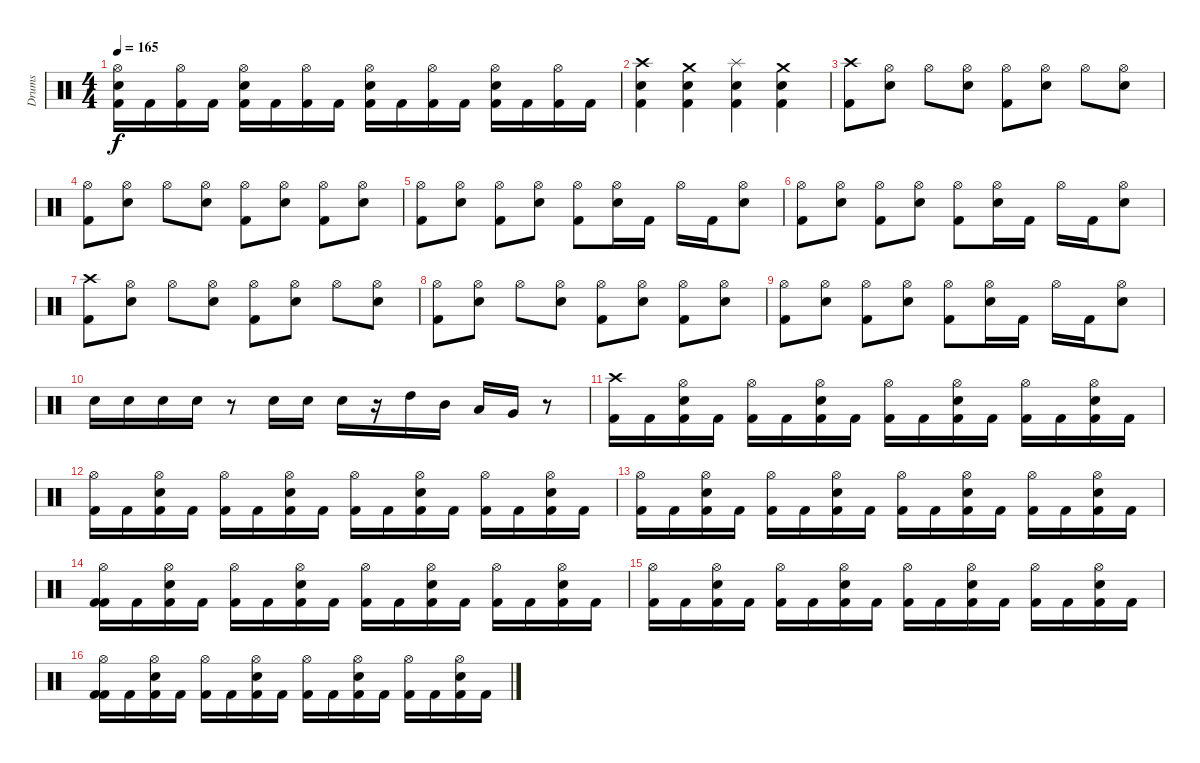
\track ("Drums" "Drums") {instrument percussion}
\staff {score}
\articulation defaults
\ts (4 4)
\tempo 165
\clef neutral
\ks c
("Hi-Hat (open)" "Electric Snare (hit)" "Kick (hit) 2").16{dy f} "Kick (hit) 2".16 ("Hi-Hat (open)" "Kick (hit) 2").16 "Kick (hit) 2".16 ("Hi-Hat (open)" "Electric Snare (hit)" "Kick (hit) 2").16 "Kick (hit) 2".16 ("Hi-Hat (open)" "Kick (hit) 2").16 "Kick (hit) 2".16 ("Hi-Hat (open)" "Electric Snare (hit)" "Kick (hit) 2").16 "Kick (hit) 2".16 ("Hi-Hat (open)" "Kick (hit) 2").16 "Kick (hit) 2".16 ("Hi-Hat (open)" "Electric Snare (hit)" "Kick (hit) 2").16 "Kick (hit) 2".16 ("Hi-Hat (open)" "Kick (hit) 2").16 "Kick (hit) 2".16 |
("Crash high (hit)" "Electric Snare (hit)" "Kick (hit) 2").4 ("Electric Snare (hit)" "Kick (hit) 2" "Crash medium (hit)").4 ("Kick (hit) 2" "Electric Snare (hit)" "Splash (hit)").4 ("Electric Snare (hit)" "Kick (hit) 2" "Crash medium (hit)").4 |
("Crash high (hit)" "Kick (hit) 2").8 ("Hi-Hat (open)" "Electric Snare (hit)").8 "Hi-Hat (open)".8 ("Hi-Hat (open)" "Electric Snare (hit)").8 ("Hi-Hat (open)" "Kick (hit) 2").8 ("Hi-Hat (open)" "Electric Snare (hit)").8 "Hi-Hat (open)".8 ("Hi-Hat (open)" "Electric Snare (hit)").8 |
("Hi-Hat (open)" "Kick (hit) 2").8 ("Hi-Hat (open)" "Electric Snare (hit)").8 "Hi-Hat (open)".8 ("Hi-Hat (open)" "Electric Snare (hit)").8 ("Hi-Hat (open)" "Kick (hit) 2").8 ("Hi-Hat (open)" "Electric Snare (hit)").8 ("Kick (hit) 2" "Hi-Hat (open)").8 ("Electric Snare (hit)" "Hi-Hat (open)").8 |
("Hi-Hat (open)" "Kick (hit) 2").8 ("Hi-Hat (open)" "Electric Snare (hit)").8 ("Hi-Hat (open)" "Kick (hit) 2").8 ("Hi-Hat (open)" "Electric Snare (hit)").8 ("Hi-Hat (open)" "Kick (hit) 2").8 ("Hi-Hat (open)" "Electric Snare (hit)").16 "Kick (hit) 2".16 "Hi-Hat (open)".16 "Kick (hit) 2".16 ("Hi-Hat (open)" "Electric Snare (hit)").8 |
("Hi-Hat (open)" "Kick (hit) 2").8 ("Hi-Hat (open)" "Electric Snare (hit)").8 ("Hi-Hat (open)" "Kick (hit) 2").8 ("Hi-Hat (open)" "Electric Snare (hit)").8 ("Hi-Hat (open)" "Kick (hit) 2").8 ("Hi-Hat (open)" "Electric Snare (hit)").16 "Kick (hit) 2".16 "Hi-Hat (open)".16 "Kick (hit) 2".16 ("Hi-Hat (open)" "Electric Snare (hit)").8 |
("Crash high (hit)" "Kick (hit) 2").8 ("Hi-Hat (open)" "Electric Snare (hit)").8 "Hi-Hat (open)".8 ("Hi-Hat (open)" "Electric Snare (hit)").8 ("Hi-Hat (open)" "Kick (hit) 2").8 ("Hi-Hat (open)" "Electric Snare (hit)").8 "Hi-Hat (open)".8 ("Hi-Hat (open)" "Electric Snare (hit)").8 |
("Hi-Hat (open)" "Kick (hit) 2").8 ("Hi-Hat (open)" "Electric Snare (hit)").8 "Hi-Hat (open)".8 ("Hi-Hat (open)" "Electric Snare (hit)").8 ("Hi-Hat (open)" "Kick (hit) 2").8 ("Hi-Hat (open)" "Electric Snare (hit)").8 ("Kick (hit) 2" "Hi-Hat (open)").8 ("Electric Snare (hit)" "Hi-Hat (open)").8 |
("Hi-Hat (open)" "Kick (hit) 2").8 ("Hi-Hat (open)" "Electric Snare (hit)").8 ("Hi-Hat (open)" "Kick (hit) 2").8 ("Hi-Hat (open)" "Electric Snare (hit)").8 ("Hi-Hat (open)" "Kick (hit) 2").8 ("Hi-Hat (open)" "Electric Snare (hit)").16 "Kick (hit) 2".16 "Hi-Hat (open)".16 "Kick (hit) 2".16 ("Hi-Hat (open)" "Electric Snare (hit)").8 |
"Electric Snare (hit)".16 "Electric Snare (hit)".16 "Electric Snare (hit)".16 "Electric Snare (hit)".16 r.8 "Electric Snare (hit)".16 "Electric Snare (hit)".16 "Electric Snare (hit)".16 r.16 "High Tom (hit)".16 "Mid Tom (hit)".16 "Low Tom (hit)".16 "Very Low Tom (hit)".16 r.8 |
("Crash high (hit)" "Kick (hit) 2").16 "Kick (hit) 2".16 ("Hi-Hat (open)" "Electric Snare (hit)" "Kick (hit) 2").16 "Kick (hit) 2".16 ("Hi-Hat (open)" "Kick (hit) 2").16 "Kick (hit) 2".16 ("Hi-Hat (open)" "Electric Snare (hit)" "Kick (hit) 2").16 "Kick (hit) 2".16 ("Hi-Hat (open)" "Kick (hit) 2").16 "Kick (hit) 2".16 ("Hi-Hat (open)" "Electric Snare (hit)" "Kick (hit) 2").16 "Kick (hit) 2".16 ("Hi-Hat (open)" "Kick (hit) 2").16 "Kick (hit) 2".16 ("Hi-Hat (open)" "Electric Snare (hit)" "Kick (hit) 2").16 "Kick (hit) 2".16 |
("Hi-Hat (open)" "Kick (hit) 2").16 "Kick (hit) 2".16 ("Hi-Hat (open)" "Electric Snare (hit)" "Kick (hit) 2").16 "Kick (hit) 2".16 ("Hi-Hat (open)" "Kick (hit) 2").16 "Kick (hit) 2".16 ("Hi-Hat (open)" "Electric Snare (hit)" "Kick (hit) 2").16 "Kick (hit) 2".16 ("Hi-Hat (open)" "Kick (hit) 2").16 "Kick (hit) 2".16 ("Hi-Hat (open)" "Electric Snare (hit)" "Kick (hit) 2").16 "Kick (hit) 2".16 ("Hi-Hat (open)" "Kick (hit) 2").16 "Kick (hit) 2".16 ("Hi-Hat (open)" "Electric Snare (hit)" "Kick (hit) 2").16 "Kick (hit) 2".16 |
("Hi-Hat (open)" "Kick (hit) 2").16 "Kick (hit) 2".16 ("Hi-Hat (open)" "Electric Snare (hit)" "Kick (hit) 2").16 "Kick (hit) 2".16 ("Hi-Hat (open)" "Kick (hit) 2").16 "Kick (hit) 2".16 ("Hi-Hat (open)" "Electric Snare (hit)" "Kick (hit) 2").16 "Kick (hit) 2".16 ("Hi-Hat (open)" "Kick (hit) 2").16 "Kick (hit) 2".16 ("Hi-Hat (open)" "Electric Snare (hit)" "Kick (hit) 2").16 "Kick (hit) 2".16 ("Hi-Hat (open)" "Kick (hit) 2").16 "Kick (hit) 2".16 ("Hi-Hat (open)" "Electric Snare (hit)" "Kick (hit) 2").16 "Kick (hit) 2".16 |
("Kick (hit) 2" "Hi-Hat (open)" "Kick (hit) 2").16 "Kick (hit) 2".16 ("Hi-Hat (open)" "Electric Snare (hit)" "Kick (hit) 2").16 "Kick (hit) 2".16 ("Hi-Hat (open)" "Kick (hit) 2").16 "Kick (hit) 2".16 ("Hi-Hat (open)" "Electric Snare (hit)" "Kick (hit) 2").16 "Kick (hit) 2".16 ("Hi-Hat (open)" "Kick (hit) 2").16 "Kick (hit) 2".16 ("Hi-Hat (open)" "Electric Snare (hit)" "Kick (hit) 2").16 "Kick (hit) 2".16 ("Hi-Hat (open)" "Kick (hit) 2").16 "Kick (hit) 2".16 ("Hi-Hat (open)" "Electric Snare (hit)" "Kick (hit) 2").16 "Kick (hit) 2".16 |
("Hi-Hat (open)" "Kick (hit) 2").16 "Kick (hit) 2".16 ("Hi-Hat (open)" "Electric Snare (hit)" "Kick (hit) 2").16 "Kick (hit) 2".16 ("Hi-Hat (open)" "Kick (hit) 2").16 "Kick (hit) 2".16 ("Hi-Hat (open)" "Electric Snare (hit)" "Kick (hit) 2").16 "Kick (hit) 2".16 ("Hi-Hat (open)" "Kick (hit) 2").16 "Kick (hit) 2".16 ("Hi-Hat (open)" "Electric Snare (hit)" "Kick (hit) 2").16 "Kick (hit) 2".16 ("Hi-Hat (open)" "Kick (hit) 2").16 "Kick (hit) 2".16 ("Hi-Hat (open)" "Electric Snare (hit)" "Kick (hit) 2").16 "Kick (hit) 2".16 |
("Kick (hit) 2" "Hi-Hat (open)" "Kick (hit) 2").16 "Kick (hit) 2".16 ("Hi-Hat (open)" "Electric Snare (hit)" "Kick (hit) 2").16 "Kick (hit) 2".16 ("Hi-Hat (open)" "Kick (hit) 2").16 "Kick (hit) 2".16 ("Hi-Hat (open)" "Electric Snare (hit)" "Kick (hit) 2").16 "Kick (hit) 2".16 ("Hi-Hat (open)" "Kick (hit) 2").16 "Kick (hit) 2".16 ("Hi-Hat (open)" "Electric Snare (hit)" "Kick (hit) 2").16 "Kick (hit) 2".16 ("Hi-Hat (open)" "Kick (hit) 2").16 "Kick (hit) 2".16 ("Hi-Hat (open)" "Electric Snare (hit)" "Kick (hit) 2").16 "Kick (hit) 2".16
